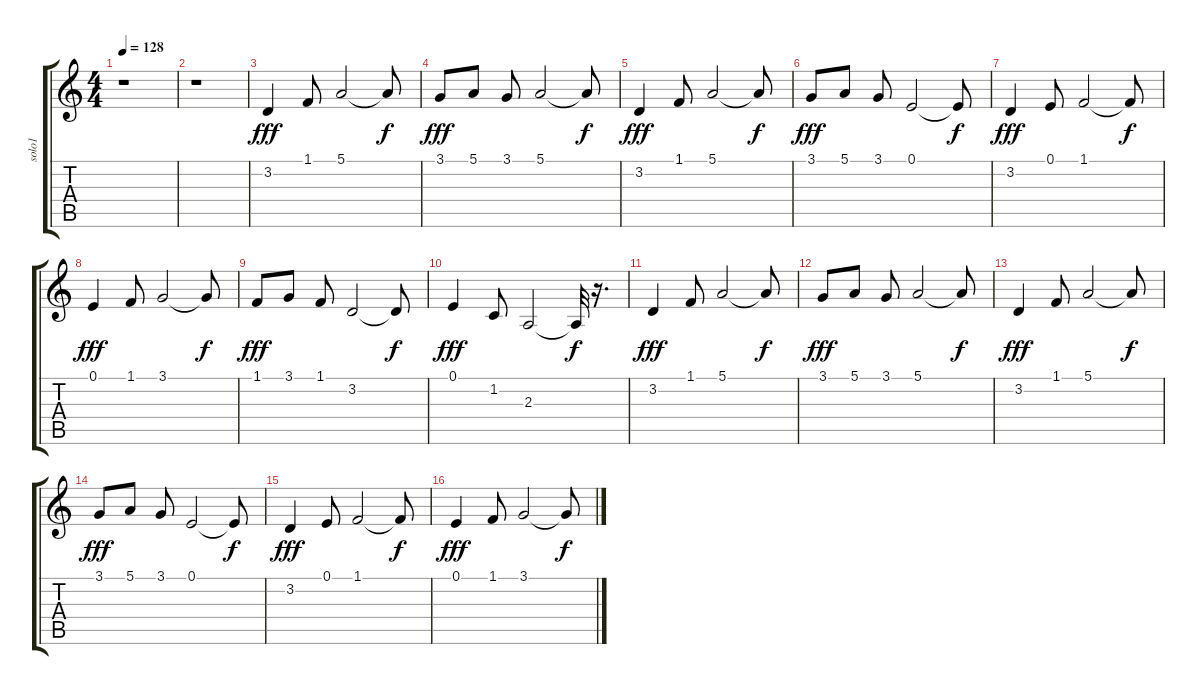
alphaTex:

\track ("solo1" "solo1") {instrument steeldrums}
\staff {score tabs}
\tuning (E4 B3 G3 D3 A2 E2) {hide}
\ts (4 4)
\tempo 128
\clef g2
\ks c
r.1{dy fff instrument steeldrums} |
r.1 |
3.2.4 1.1.8 5.1.2 5.1{t}.8{dy f} |
3.1.8{dy fff} 5.1.8 3.1.8 5.1.2 5.1{t}.8{dy f} |
3.2.4{dy fff} 1.1.8 5.1.2 5.1{t}.8{dy f} |
3.1.8{dy fff} 5.1.8 3.1.8 0.1.2 0.1{t}.8{dy f} |
3.2.4{dy fff} 0.1.8 1.1.2 1.1{t}.8{dy f} |
0.1.4{dy fff} 1.1.8 3.1.2 3.1{t}.8{dy f} |
1.1.8{dy fff} 3.1.8 1.1.8 3.2.2 3.2{t}.8{dy f} |
0.1.4{dy fff} 1.2.8 2.3.2 2.3{t}.32{dy f} r.16{d} |
3.2.4{dy fff} 1.1.8 5.1.2 5.1{t}.8{dy f} |
3.1.8{dy fff} 5.1.8 3.1.8 5.1.2 5.1{t}.8{dy f} |
3.2.4{dy fff} 1.1.8 5.1.2 5.1{t}.8{dy f} |
3.1.8{dy fff} 5.1.8 3.1.8 0.1.2 0.1{t}.8{dy f} |
3.2.4{dy fff} 0.1.8 1.1.2 1.1{t}.8{dy f} |
0.1.4{dy fff} 1.1.8 3.1.2 3.1{t}.8{dy f}
